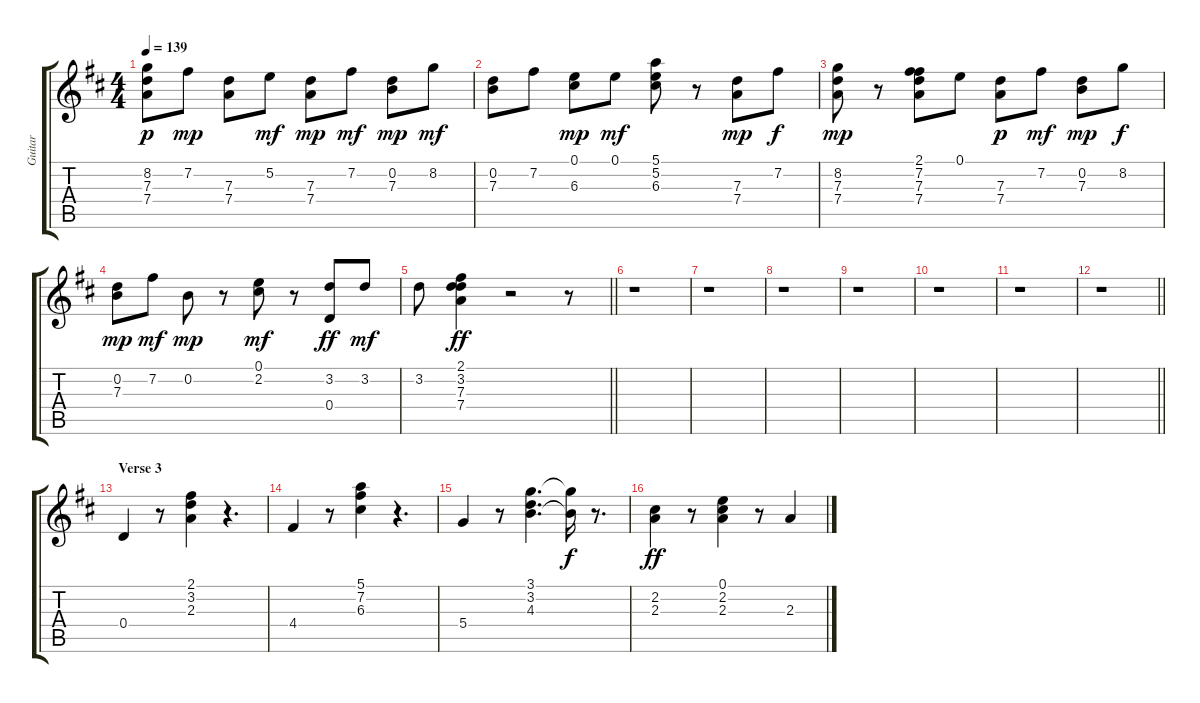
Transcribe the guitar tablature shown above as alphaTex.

\track ("Guitar" "Guitar") {instrument acousticguitarsteel}
\staff {score tabs}
\tuning (E4 B3 G3 D3 A2 E2) {hide}
\ts (4 4)
\tempo 139
\clef g2
\ks d
(8.2 7.3 7.4).8{dy p} 7.2.8{dy mp} (7.3 7.4).8 5.2.8{dy mf} (7.3 7.4).8{dy mp} 7.2.8{dy mf} (0.2 7.3).8{dy mp} 8.2.8{dy mf} |
(0.2 7.3).8 7.2.8 (0.1 6.3).8{dy mp} 0.1.8{dy mf} (5.1 5.2 6.3).8 r.8 (7.3 7.4).8{dy mp} 7.2.8{dy f} |
(8.2 7.3 7.4).8{dy mp} r.8 (2.1 7.2 7.3 7.4).8 0.1.8 (7.3 7.4).8{dy p} 7.2.8{dy mf} (0.2 7.3).8{dy mp} 8.2.8{dy f} |
(0.2 7.3).8{dy mp} 7.2.8{dy mf} 0.2.8{dy mp} r.8 (0.1 2.2).8{dy mf} r.8 (3.2 0.4).8{dy ff} 3.2.8{dy mf} |
\barLineRight lightlight
3.2.8 (2.1 3.2 7.3 7.4).4{dy ff} r.2 r.8 |
r.1 |
r.1 |
r.1 |
r.1 |
r.1 |
r.1 |
\barLineRight lightlight
r.1 |
\section ("" "Verse 3")
0.4.4 r.8 (2.1 3.2 2.3).4 r.4{d} |
4.4.4 r.8 (5.1 7.2 6.3).4 r.4{d} |
5.4.4 r.8 (3.1 3.2 4.3).4{d} (3.1{t} 4.3{t}).16{dy f} r.8{d} |
(2.2 2.3).4{dy ff} r.8 (0.1 2.2 2.3).4 r.8 2.3.4
